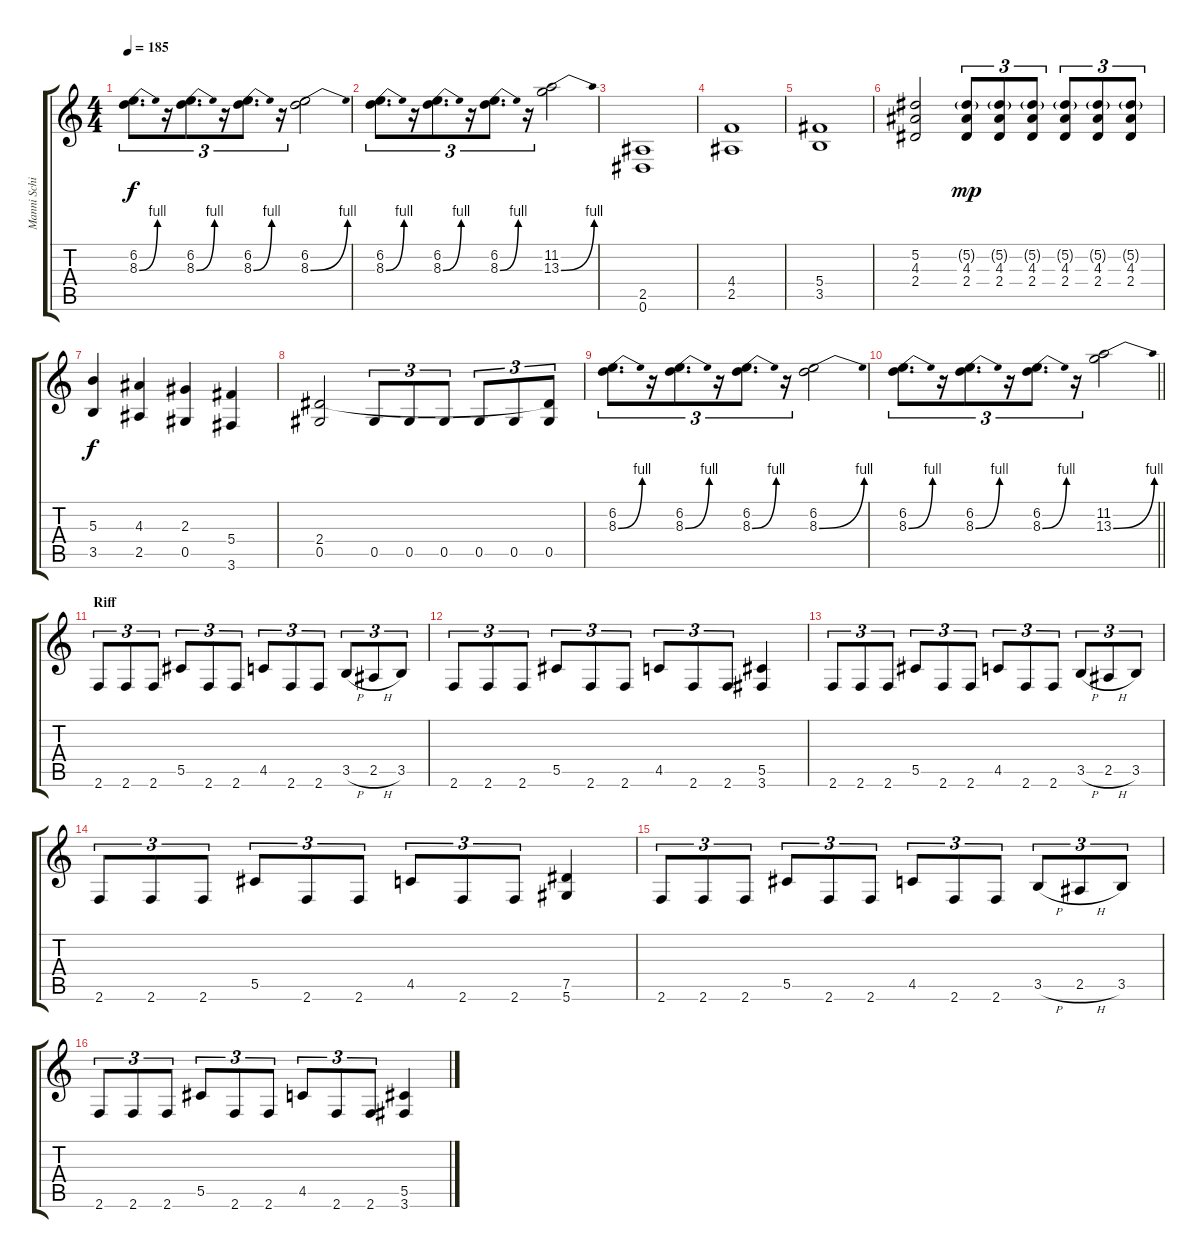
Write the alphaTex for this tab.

\track ("Manni Schimidt (lead guitar)" "Manni Schi") {instrument distortionguitar}
\staff {score tabs}
\tuning (Eb4 Bb3 Gb3 Db3 Ab2 Eb2) {hide}
\ts (4 4)
\tempo 185
\clef g2
\ks c
(6.2 8.3{be (bend 0 0 60 4)}).8{d tu (3 2) dy f} r.16{tu (3 2)} (6.2 8.3{be (bend 0 0 60 4)}).8{d tu (3 2)} r.16{tu (3 2)} (6.2 8.3{be (bend 0 0 60 4)}).8{d tu (3 2)} r.16{tu (3 2)} (6.2 8.3{be (bend 0 0 60 4)}).2 |
(6.2 8.3{be (bend 0 0 60 4)}).8{d tu (3 2)} r.16{tu (3 2)} (6.2 8.3{be (bend 0 0 60 4)}).8{d tu (3 2)} r.16{tu (3 2)} (6.2 8.3{be (bend 0 0 60 4)}).8{d tu (3 2)} r.16{tu (3 2)} (11.2 13.3{be (bend 0 0 60 4)}).2 |
(2.5 0.6).1 |
(4.4 2.5).1 |
(5.4 3.5).1 |
(5.2 4.3 2.4).2 (5.2{g} 4.3 2.4).8{tu (3 2) dy mp} (5.2{g} 4.3 2.4).8{tu (3 2)} (5.2{g} 4.3 2.4).8{tu (3 2)} (5.2{g} 4.3 2.4).8{tu (3 2)} (5.2{g} 4.3 2.4).8{tu (3 2)} (5.2{g} 4.3 2.4).8{tu (3 2)} |
(5.3 3.5).4{dy f} (4.3 2.5).4 (2.3 0.5).4 (5.4 3.6).4 |
(2.4 0.5).2 0.5.8{tu (3 2)} 0.5.8{tu (3 2)} 0.5.8{tu (3 2)} 0.5.8{tu (3 2)} 0.5.8{tu (3 2)} (2.4{t} 0.5).8{tu (3 2)} |
(6.2 8.3{be (bend 0 0 60 4)}).8{d tu (3 2)} r.16{tu (3 2)} (6.2 8.3{be (bend 0 0 60 4)}).8{d tu (3 2)} r.16{tu (3 2)} (6.2 8.3{be (bend 0 0 60 4)}).8{d tu (3 2)} r.16{tu (3 2)} (6.2 8.3{be (bend 0 0 60 4)}).2 |
\barLineRight lightlight
(6.2 8.3{be (bend 0 0 60 4)}).8{d tu (3 2)} r.16{tu (3 2)} (6.2 8.3{be (bend 0 0 60 4)}).8{d tu (3 2)} r.16{tu (3 2)} (6.2 8.3{be (bend 0 0 60 4)}).8{d tu (3 2)} r.16{tu (3 2)} (11.2 13.3{be (bend 0 0 60 4)}).2 |
\section ("" "Riff")
2.6.8{tu (3 2)} 2.6.8{tu (3 2)} 2.6.8{tu (3 2)} 5.5.8{tu (3 2)} 2.6.8{tu (3 2)} 2.6.8{tu (3 2)} 4.5.8{tu (3 2)} 2.6.8{tu (3 2)} 2.6.8{tu (3 2)} 3.5{h}.8{tu (3 2)} 2.5{h}.8{tu (3 2)} 3.5.8{tu (3 2)} |
2.6.8{tu (3 2)} 2.6.8{tu (3 2)} 2.6.8{tu (3 2)} 5.5.8{tu (3 2)} 2.6.8{tu (3 2)} 2.6.8{tu (3 2)} 4.5.8{tu (3 2)} 2.6.8{tu (3 2)} 2.6.8{tu (3 2)} (5.5 3.6).4 |
2.6.8{tu (3 2)} 2.6.8{tu (3 2)} 2.6.8{tu (3 2)} 5.5.8{tu (3 2)} 2.6.8{tu (3 2)} 2.6.8{tu (3 2)} 4.5.8{tu (3 2)} 2.6.8{tu (3 2)} 2.6.8{tu (3 2)} 3.5{h}.8{tu (3 2)} 2.5{h}.8{tu (3 2)} 3.5.8{tu (3 2)} |
2.6.8{tu (3 2)} 2.6.8{tu (3 2)} 2.6.8{tu (3 2)} 5.5.8{tu (3 2)} 2.6.8{tu (3 2)} 2.6.8{tu (3 2)} 4.5.8{tu (3 2)} 2.6.8{tu (3 2)} 2.6.8{tu (3 2)} (7.5 5.6).4 |
2.6.8{tu (3 2)} 2.6.8{tu (3 2)} 2.6.8{tu (3 2)} 5.5.8{tu (3 2)} 2.6.8{tu (3 2)} 2.6.8{tu (3 2)} 4.5.8{tu (3 2)} 2.6.8{tu (3 2)} 2.6.8{tu (3 2)} 3.5{h}.8{tu (3 2)} 2.5{h}.8{tu (3 2)} 3.5.8{tu (3 2)} |
2.6.8{tu (3 2)} 2.6.8{tu (3 2)} 2.6.8{tu (3 2)} 5.5.8{tu (3 2)} 2.6.8{tu (3 2)} 2.6.8{tu (3 2)} 4.5.8{tu (3 2)} 2.6.8{tu (3 2)} 2.6.8{tu (3 2)} (5.5 3.6).4
